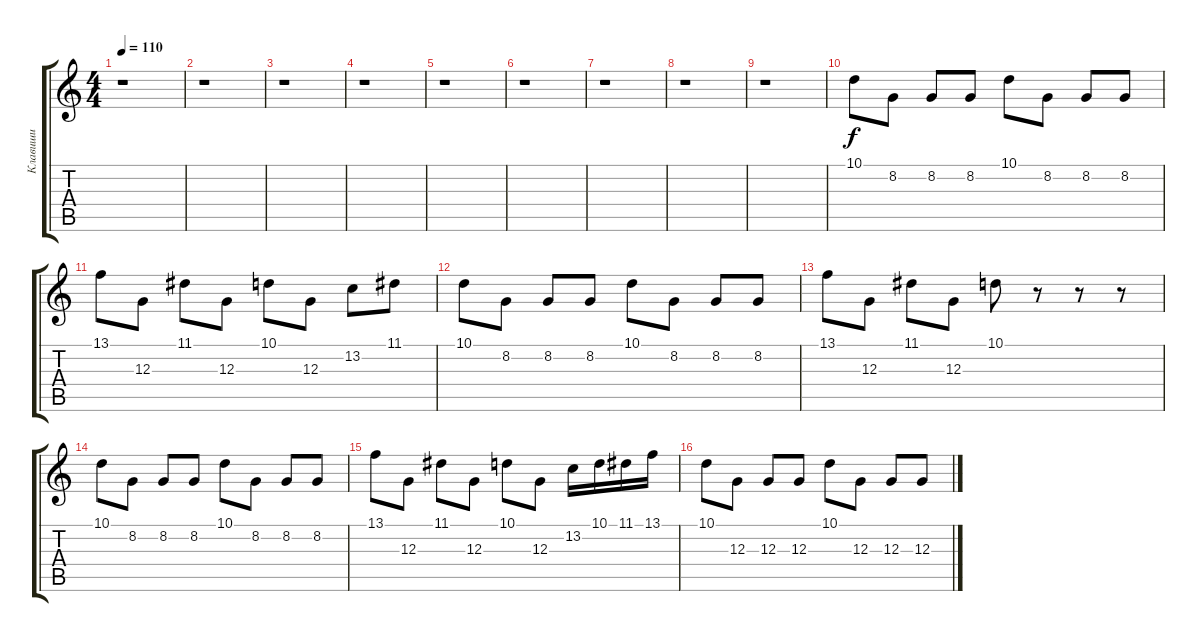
\track ("Клавиши" "Клавиши") {instrument pad1newage}
\staff {score tabs}
\tuning (E4 B3 G3 D3 A2 E2) {hide}
\ts (4 4)
\tempo 110
\clef g2
\ks c
r.1{dy f} |
r.1 |
r.1 |
r.1 |
r.1 |
r.1 |
r.1 |
r.1 |
r.1 |
10.1.8{instrument pad1newage} 8.2.8 8.2.8 8.2.8 10.1.8 8.2.8 8.2.8 8.2.8 |
13.1.8 12.3.8 11.1.8 12.3.8 10.1.8 12.3.8 13.2.8 11.1.8 |
10.1.8 8.2.8 8.2.8 8.2.8 10.1.8 8.2.8 8.2.8 8.2.8 |
13.1.8 12.3.8 11.1.8 12.3.8 10.1.8 r.8 r.8 r.8 |
10.1.8 8.2.8 8.2.8 8.2.8 10.1.8 8.2.8 8.2.8 8.2.8 |
13.1.8 12.3.8 11.1.8 12.3.8 10.1.8 12.3.8 13.2.16 10.1.16 11.1.16 13.1.16 |
10.1.8 12.3.8 12.3.8 12.3.8 10.1.8 12.3.8 12.3.8 12.3.8
